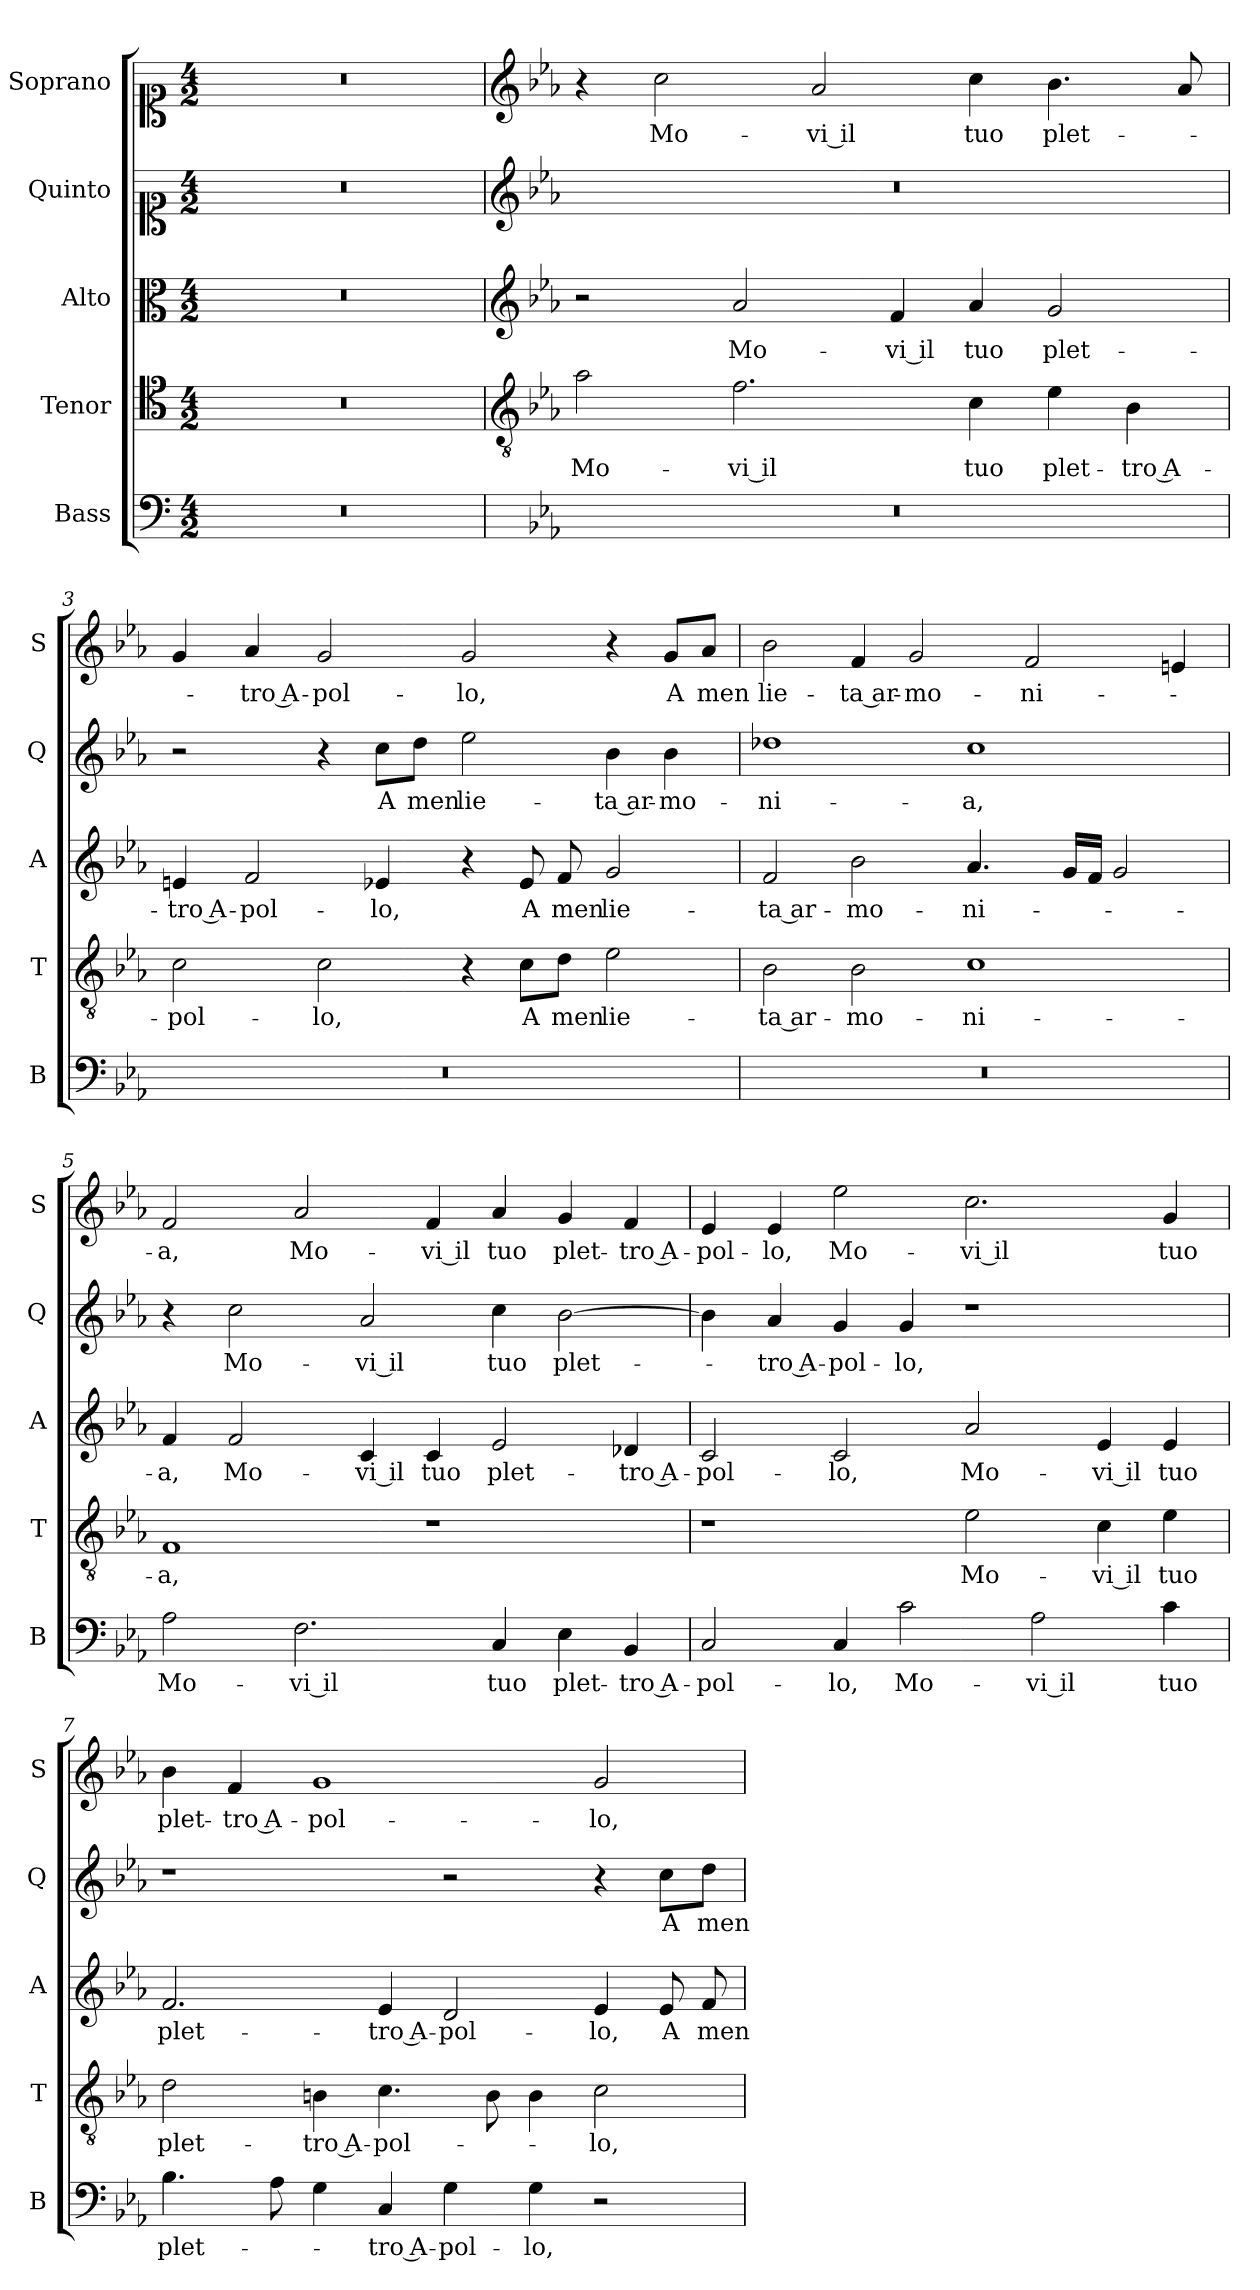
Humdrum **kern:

**kern	**text	**kern	**text	**kern	**text	**kern	**text	**kern	**text
*part5	*part5	*part4	*part4	*part3	*part3	*part2	*part2	*part1	*part1
*staff5	*staff5	*staff4	*staff4	*staff3	*staff3	*staff2	*staff2	*staff1	*staff1
*I"Bass	*	*I"Tenor	*	*I"Alto	*	*I"Quinto	*	*I"Soprano	*
*I'B	*	*I'T	*	*I'A	*	*I'Q	*	*I'S	*
*clefF4	*	*clefC4	*	*clefC3	*	*clefC1	*	*clefC1	*
*k[]	*	*k[]	*	*k[]	*	*k[]	*	*k[]	*
*C:	*	*C:	*	*C:	*	*C:	*	*C:	*
*M4/2	*	*M4/2	*	*M4/2	*	*M4/2	*	*M4/2	*
=1	=1	=1	=1	=1	=1	=1	=1	=1	=1
0r	.	0r	.	0r	.	0r	.	0r	.
=2	=2	=2	=2	=2	=2	=2	=2	=2	=2
*	*	*clefGv2	*	*clefG2	*	*clefG2	*	*clefG2	*
*k[b-e-a-]	*	*k[b-e-a-]	*	*k[b-e-a-]	*	*k[b-e-a-]	*	*k[b-e-a-]	*
*E-:	*	*E-:	*	*E-:	*	*E-:	*	*E-:	*
!	!	!	!LO:LY:b	!	!	!	!	!	!
0r	.	2a-\	Mo-	2r	.	0r	.	4r	.
!	!	!	!	!	!	!	!	!	!LO:LY:b
.	.	.	.	.	.	.	.	2cc\	Mo-
!	!	!	!LO:LY:b	!	!LO:LY:b	!	!	!	!
.	.	2.f\	-vi il	2a-/	Mo-	.	.	.	.
!	!	!	!	!	!	!	!	!	!LO:LY:b
.	.	.	.	.	.	.	.	2a-/	-vi il
!	!	!	!	!	!LO:LY:b	!	!	!	!
.	.	.	.	4f/	-vi il	.	.	.	.
!	!	!	!LO:LY:b	!	!LO:LY:b	!	!	!	!LO:LY:b
.	.	4c\	tuo	4a-/	tuo	.	.	4cc\	tuo
!	!	!	!LO:LY:b	!	!LO:LY:b	!	!	!	!LO:LY:b
.	.	4e-\	plet-	2g/	plet-	.	.	4.b-\	plet-
!	!	!	!LO:LY:b	!	!	!	!	!	!
.	.	4B-\	-tro A-	.	.	.	.	.	.
.	.	.	.	.	.	.	.	8a-/	.
=3	=3	=3	=3	=3	=3	=3	=3	=3	=3
!	!	!	!LO:LY:b	!	!LO:LY:b	!	!	!	!
0r	.	2c\	-pol-	4en/	-tro A-	2r	.	4g/	.
!	!	!	!	!	!LO:LY:b	!	!	!	!LO:LY:b
.	.	.	.	2f/	-pol-	.	.	4a-/	-tro A-
!	!	!	!LO:LY:b	!	!	!	!	!	!LO:LY:b
.	.	2c\	-lo,	.	.	4r	.	2g/	-pol-
!	!	!	!	!	!LO:LY:b	!	!LO:LY:b	!	!
.	.	.	.	4e-X/	-lo,	8cc\L	A	.	.
!	!	!	!	!	!	!	!LO:LY:b	!	!
.	.	.	.	.	.	8dd\J	men	.	.
!	!	!	!	!	!	!	!LO:LY:b	!	!LO:LY:b
.	.	4r	.	4r	.	2ee-\	lie-	2g/	-lo,
!	!	!	!LO:LY:b	!	!LO:LY:b	!	!	!	!
.	.	8c\L	A	8e-/	A	.	.	.	.
!	!	!	!LO:LY:b	!	!LO:LY:b	!	!	!	!
.	.	8d\J	men	8f/	men	.	.	.	.
!	!	!	!LO:LY:b	!	!LO:LY:b	!	!LO:LY:b	!	!
.	.	2e-\	lie-	2g/	lie-	4b-\	-ta ar-	4r	.
!	!	!	!	!	!	!	!LO:LY:b	!	!LO:LY:b
.	.	.	.	.	.	4b-\	-mo-	8g/L	A
!	!	!	!	!	!	!	!	!	!LO:LY:b
.	.	.	.	.	.	.	.	8a-/J	men
!!LO:LB:g=z
=4	=4	=4	=4	=4	=4	=4	=4	=4	=4
!	!	!	!LO:LY:b	!	!LO:LY:b	!	!LO:LY:b	!	!LO:LY:b
0r	.	2B-\	-ta ar-	2f/	-ta ar-	1dd-X	-ni-	2b-\	lie-
!	!	!	!LO:LY:b	!	!LO:LY:b	!	!	!	!LO:LY:b
.	.	2B-\	-mo-	2b-\	-mo-	.	.	4f/	-ta ar-
!	!	!	!	!	!	!	!	!	!LO:LY:b
.	.	.	.	.	.	.	.	2g/	-mo-
!	!	!	!LO:LY:b	!	!LO:LY:b	!	!LO:LY:b	!	!
.	.	1c	-ni-	4.a-/	-ni-	1cc	-a,	.	.
!	!	!	!	!	!	!	!	!	!LO:LY:b
.	.	.	.	.	.	.	.	2f/	-ni-
.	.	.	.	16g/LL	.	.	.	.	.
.	.	.	.	16f/JJ	.	.	.	.	.
.	.	.	.	2g/	.	.	.	.	.
.	.	.	.	.	.	.	.	4en/	.
=5	=5	=5	=5	=5	=5	=5	=5	=5	=5
!	!LO:LY:b	!	!LO:LY:b	!	!LO:LY:b	!	!	!	!LO:LY:b
2A-\	Mo-	1F	-a,	4f/	-a,	4r	.	2f/	-a,
!	!	!	!	!	!LO:LY:b	!	!LO:LY:b	!	!
.	.	.	.	2f/	Mo-	2cc\	Mo-	.	.
!	!LO:LY:b	!	!	!	!	!	!	!	!LO:LY:b
2.F\	-vi il	.	.	.	.	.	.	2a-/	Mo-
!	!	!	!	!	!LO:LY:b	!	!LO:LY:b	!	!
.	.	.	.	4c/	-vi il	2a-/	-vi il	.	.
!	!	!	!	!	!LO:LY:b	!	!	!	!LO:LY:b
.	.	1r	.	4c/	tuo	.	.	4f/	-vi il
!	!LO:LY:b	!	!	!	!LO:LY:b	!	!LO:LY:b	!	!LO:LY:b
4C/	tuo	.	.	2e-/	plet-	4cc\	tuo	4a-/	tuo
!	!LO:LY:b	!	!	!	!	!	!LO:LY:b	!	!LO:LY:b
4E-\	plet-	.	.	.	.	[2b-\	plet-	4g/	plet-
!	!LO:LY:b	!	!	!	!LO:LY:b	!	!	!	!LO:LY:b
4BB-/	-tro A-	.	.	4d-X/	-tro A-	.	.	4f/	-tro A-
=6	=6	=6	=6	=6	=6	=6	=6	=6	=6
!	!LO:LY:b	!	!	!	!LO:LY:b	!	!	!	!LO:LY:b
2C/	-pol-	1r	.	2c/	-pol-	4b-\]	.	4e-/	-pol-
!	!	!	!	!	!	!	!LO:LY:b	!	!LO:LY:b
.	.	.	.	.	.	4a-/	-tro A-	4e-/	-lo,
!	!LO:LY:b	!	!	!	!LO:LY:b	!	!LO:LY:b	!	!LO:LY:b
4C/	-lo,	.	.	2c/	-lo,	4g/	-pol-	2ee-\	Mo-
!	!LO:LY:b	!	!	!	!	!	!LO:LY:b	!	!
2c\	Mo-	.	.	.	.	4g/	-lo,	.	.
!	!	!	!LO:LY:b	!	!LO:LY:b	!	!	!	!LO:LY:b
.	.	2e-\	Mo-	2a-/	Mo-	1r	.	2.cc\	-vi il
!	!LO:LY:b	!	!	!	!	!	!	!	!
2A-\	-vi il	.	.	.	.	.	.	.	.
!	!	!	!LO:LY:b	!	!LO:LY:b	!	!	!	!
.	.	4c\	-vi il	4e-/	-vi il	.	.	.	.
!	!LO:LY:b	!	!LO:LY:b	!	!LO:LY:b	!	!	!	!LO:LY:b
4c\	tuo	4e-\	tuo	4e-/	tuo	.	.	4g/	tuo
!!LO:PB:g=z
=7	=7	=7	=7	=7	=7	=7	=7	=7	=7
!	!LO:LY:b	!	!LO:LY:b	!	!LO:LY:b	!	!	!	!LO:LY:b
4.B-\	plet-	2d\	plet-	2.f/	plet-	1r	.	4b-\	plet-
!	!	!	!	!	!	!	!	!	!LO:LY:b
.	.	.	.	.	.	.	.	4f/	-tro A-
8A-\	.	.	.	.	.	.	.	.	.
!	!	!	!LO:LY:b	!	!	!	!	!	!LO:LY:b
4G\	.	4Bn\	-tro A-	.	.	.	.	1g	-pol-
!	!LO:LY:b	!	!LO:LY:b	!	!LO:LY:b	!	!	!	!
4C/	-tro A-	4.c\	-pol-	4e-/	-tro A-	.	.	.	.
!	!LO:LY:b	!	!	!	!LO:LY:b	!	!	!	!
4G\	-pol-	.	.	2d/	-pol-	2r	.	.	.
.	.	8B\	.	.	.	.	.	.	.
!	!LO:LY:b	!	!	!	!	!	!	!	!
4G\	-lo,	4B\	.	.	.	.	.	.	.
!	!	!	!LO:LY:b	!	!LO:LY:b	!	!	!	!LO:LY:b
2r	.	2c\	-lo,	4e-/	-lo,	4r	.	2g/	-lo,
!	!	!	!	!	!LO:LY:b	!	!LO:LY:b	!	!
.	.	.	.	8e-/	A	8cc\L	A	.	.
!	!	!	!	!	!LO:LY:b	!	!LO:LY:b	!	!
.	.	.	.	8f/	men	8dd\J	men	.	.
=	=	=	=	=	=	=	=	=	=
*-	*-	*-	*-	*-	*-	*-	*-	*-	*-
